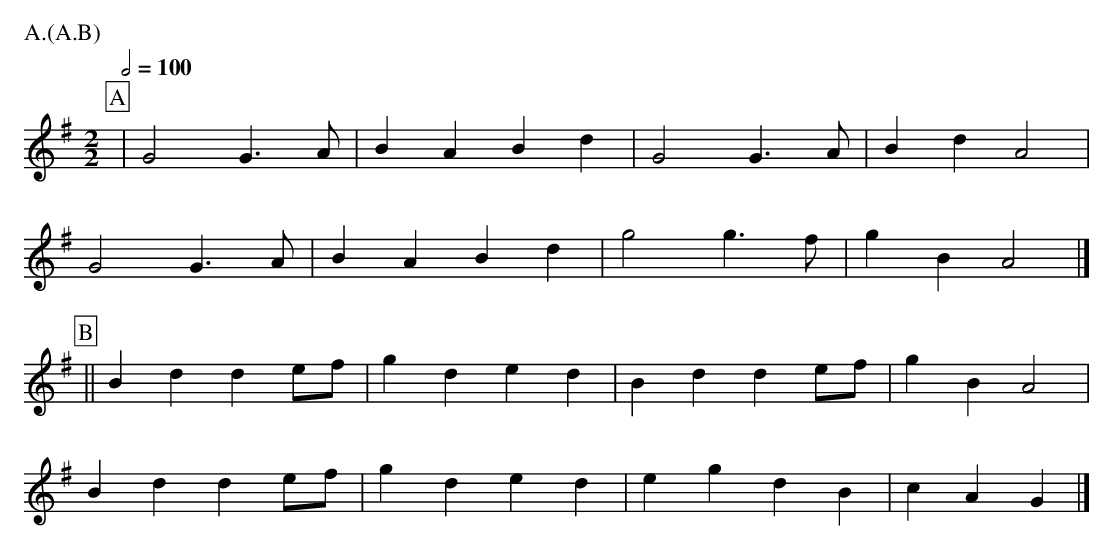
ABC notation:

X:1
T:March Past Eynsham
M:2/2
L:1/8
W:
W:
W: Same tune used for 'Figure Eight', different sequence - see separate score
W:
P:A.(A.B)
Q:1/2= 100
K:G
P:A
|G4   G3 A|B2A2 B2d2 |G4   G3 A|B2d2 A4 |
G4   G3 A|B2A2 B2d2|g4   g3 f|g2B2 A4|]
P:B
||B2d2 d2ef|g2d2 e2d2|B2d2 d2ef|g2B2 A4 |
B2d2 d2ef|g2d2 e2d2|e2g2 d2B2|c2 A2G2 |]
